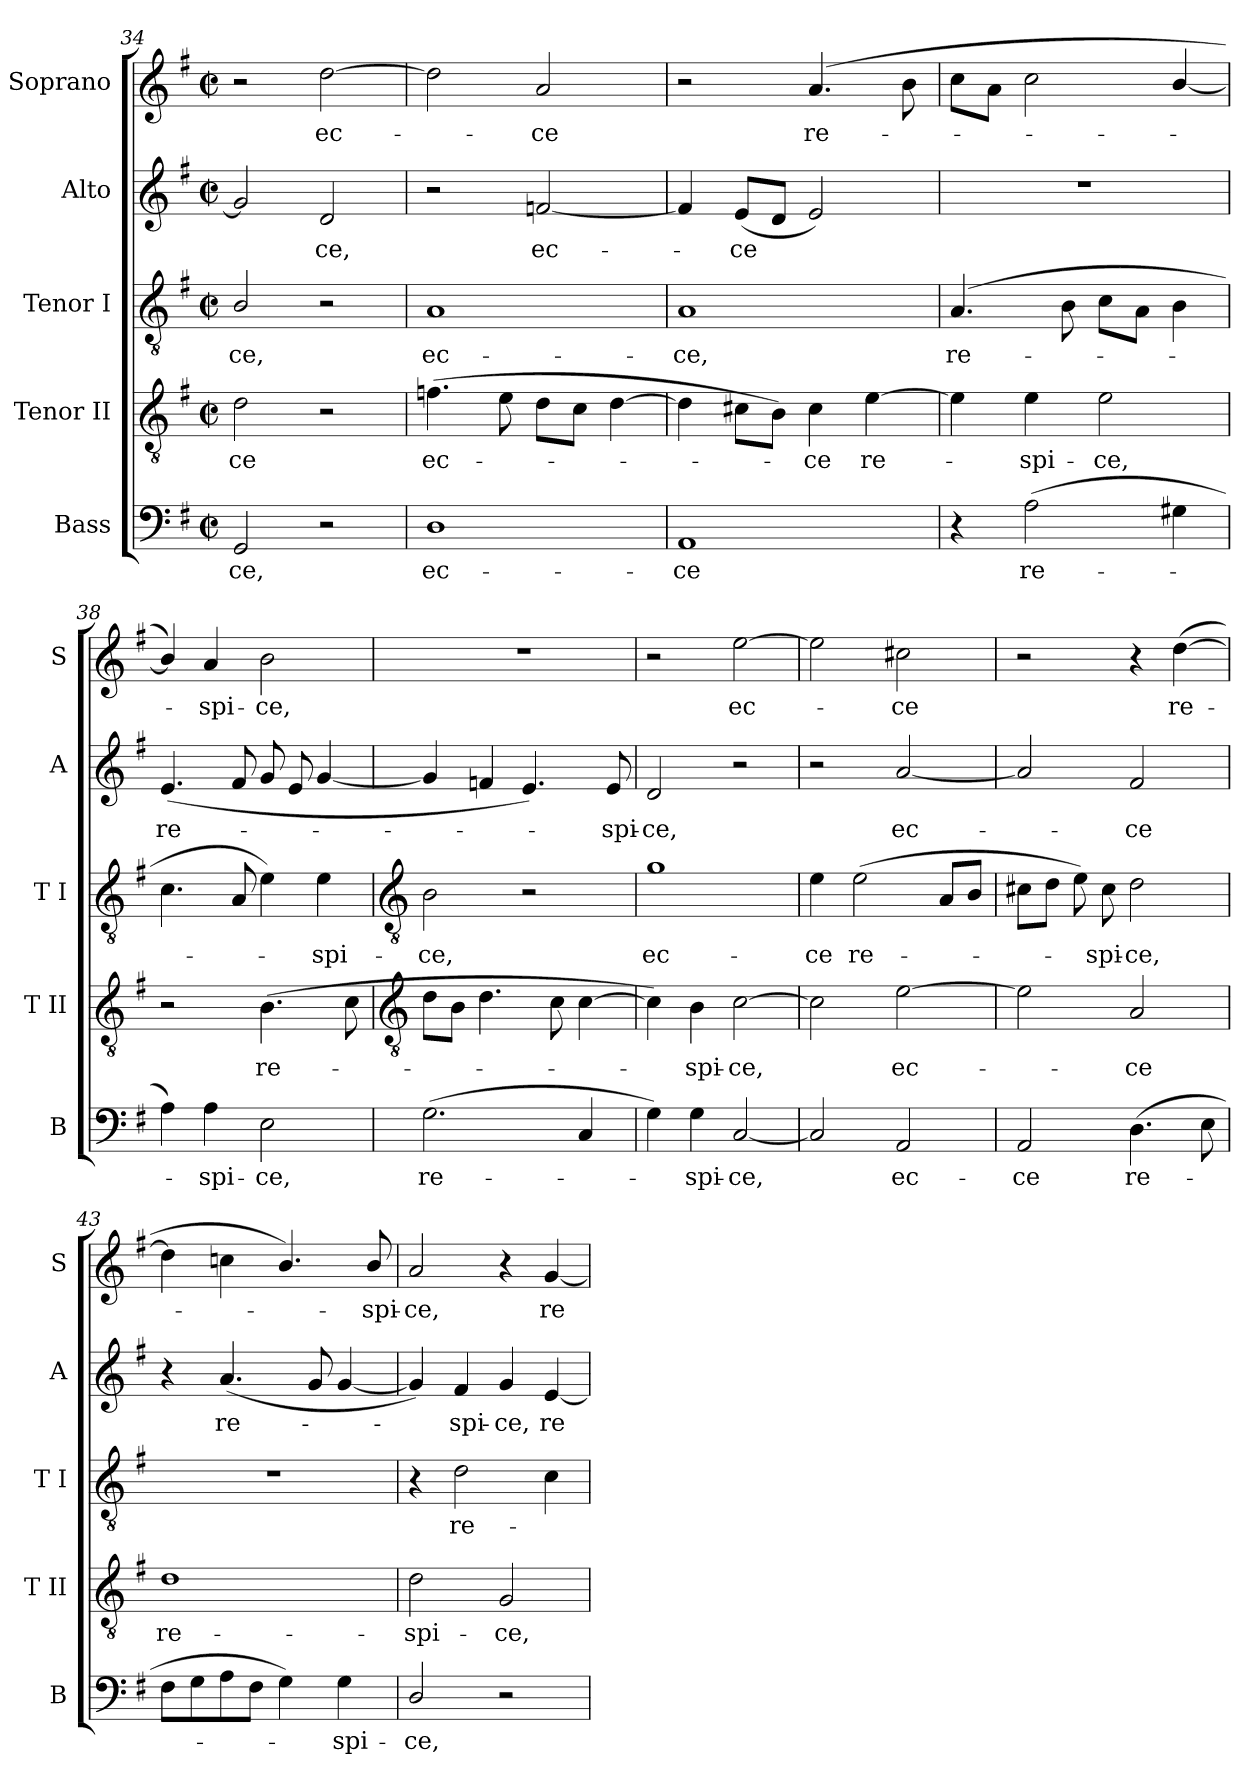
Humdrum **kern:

**kern	**text	**kern	**text	**kern	**text	**kern	**text	**kern	**text
*part5	*part5	*part4	*part4	*part3	*part3	*part2	*part2	*part1	*part1
*staff5	*staff5	*staff4	*staff4	*staff3	*staff3	*staff2	*staff2	*staff1	*staff1
*I"Bass	*	*I"Tenor II	*	*I"Tenor I	*	*I"Alto	*	*I"Soprano	*
*I'B	*	*I'T II	*	*I'T I	*	*I'A	*	*I'S	*
*clefF4	*	*clefGv2	*	*clefGv2	*	*clefG2	*	*clefG2	*
*k[f#]	*	*k[f#]	*	*k[f#]	*	*k[f#]	*	*k[f#]	*
*G:	*	*G:	*	*G:	*	*G:	*	*G:	*
*M2/2	*	*M2/2	*	*M2/2	*	*M2/2	*	*M2/2	*
*met(c|)	*	*met(c|)	*	*met(c|)	*	*met(c|)	*	*met(c|)	*
=34	=34	=34	=34	=34	=34	=34	=34	=34	=34
!	!LO:LY:b	!	!LO:LY:b	!	!LO:LY:b	!	!	!	!
2GG	-ce,	2d	-ce	2B/	-ce,	2g]	.	2r	.
!	!	!	!	!	!	!	!LO:LY:b	!	!LO:LY:b
2r	.	2r	.	2r	.	2d	ce,	[2dd	ec-
=35	=35	=35	=35	=35	=35	=35	=35	=35	=35
!	!LO:LY:b	!	!LO:LY:b	!	!LO:LY:b	!	!	!	!
1D	ec-	(>4.fn	ec-	1A	ec-	2r	.	2dd]	.
.	.	8e	.	.	.	.	.	.	.
!	!	!	!	!	!	!	!LO:LY:b	!	!LO:LY:b
.	.	8dL	.	.	.	[2fn	ec-	2a	ce
.	.	8cJ	.	.	.	.	.	.	.
.	.	[4d	.	.	.	.	.	.	.
=36	=36	=36	=36	=36	=36	=36	=36	=36	=36
!	!LO:LY:b	!	!	!	!LO:LY:b	!	!	!	!
1AA	-ce	4d]	.	1A	-ce,	4f]	.	2r	.
!	!	!	!	!	!	!	!LO:LY:b	!	!
.	.	8c#XL	.	.	.	(<8eL	ce	.	.
.	.	8BJ)	.	.	.	8dJ	.	.	.
!	!	!	!LO:LY:b	!	!	!	!	!	!LO:LY:b
.	.	4c#	ce	.	.	2e)	.	(<4.a	re-
!	!	!	!LO:LY:b	!	!	!	!	!	!
.	.	[4e	re-	.	.	.	.	.	.
.	.	.	.	.	.	.	.	8b	.
=37	=37	=37	=37	=37	=37	=37	=37	=37	=37
!	!	!	!	!	!LO:LY:b	!	!	!	!
4r	.	4e]	.	(>4.A	re-	1r	.	8ccL	.
.	.	.	.	.	.	.	.	8aJ	.
!	!LO:LY:b	!	!LO:LY:b	!	!	!	!	!	!
(>2A	re-	4e	spi-	.	.	.	.	2cc	.
.	.	.	.	8B	.	.	.	.	.
!	!	!	!LO:LY:b	!	!	!	!	!	!
.	.	2e	-ce,	8cL	.	.	.	.	.
.	.	.	.	8AJ	.	.	.	.	.
4G#X	.	.	.	4B	.	.	.	[4b/	.
=38	=38	=38	=38	=38	=38	=38	=38	=38	=38
!	!	!	!	!	!	!	!LO:LY:b	!	!
4A)	.	2r	.	4.c	.	(<4.e	re-	4b/])	.
!	!LO:LY:b	!	!	!	!	!	!	!	!LO:LY:b
4A	spi-	.	.	.	.	.	.	4a	spi-
.	.	.	.	8A	.	8f#	.	.	.
!	!LO:LY:b	!	!LO:LY:b	!	!	!	!	!	!LO:LY:b
2E	-ce,	(>4.B	re-	4e)	.	8g	.	2b	-ce,
.	.	.	.	.	.	8e	.	.	.
!	!	!	!	!	!LO:LY:b	!	!	!	!
.	.	.	.	4e	spi-	[4g	.	.	.
.	.	8c	.	.	.	.	.	.	.
!!LO:LB:g=z
=39	=39	=39	=39	=39	=39	=39	=39	=39	=39
*	*	*clefGv2	*	*clefGv2	*	*	*	*	*
!	!LO:LY:b	!	!	!	!LO:LY:b	!	!	!	!
(>2.G	re-	8dL	.	2B	-ce,	4g]	.	1r	.
.	.	8BJ	.	.	.	.	.	.	.
.	.	4.d	.	.	.	4fn	.	.	.
.	.	.	.	2r	.	4.e)	.	.	.
.	.	8c	.	.	.	.	.	.	.
4C	.	[4c	.	.	.	.	.	.	.
!	!	!	!	!	!	!	!LO:LY:b	!	!
.	.	.	.	.	.	8e	spi-	.	.
=40	=40	=40	=40	=40	=40	=40	=40	=40	=40
!	!	!	!	!	!LO:LY:b	!	!LO:LY:b	!	!
4G)	.	4c])	.	1g	ec-	2d	-ce,	2r	.
!	!LO:LY:b	!	!LO:LY:b	!	!	!	!	!	!
4G	spi-	4B	spi-	.	.	.	.	.	.
!	!LO:LY:b	!	!LO:LY:b	!	!	!	!	!	!LO:LY:b
[2C	-ce,	[2c	-ce,	.	.	2r	.	[2ee	ec-
=41	=41	=41	=41	=41	=41	=41	=41	=41	=41
!	!	!	!	!	!LO:LY:b	!	!	!	!
2C]	.	2c]	.	4e	-ce	2r	.	2ee]	.
!	!	!	!	!	!LO:LY:b	!	!	!	!
.	.	.	.	(>2e	re-	.	.	.	.
!	!LO:LY:b	!	!LO:LY:b	!	!	!	!LO:LY:b	!	!LO:LY:b
2AA	ec-	[2e	ec-	.	.	[2a	ec-	2cc#X	ce
.	.	.	.	8AL	.	.	.	.	.
.	.	.	.	8BJ	.	.	.	.	.
=42	=42	=42	=42	=42	=42	=42	=42	=42	=42
!	!LO:LY:b	!	!	!	!	!	!	!	!
2AA	-ce	2e]	.	8c#XL	.	2a]	.	2r	.
.	.	.	.	8dJ	.	.	.	.	.
.	.	.	.	8e)	.	.	.	.	.
!	!	!	!	!	!LO:LY:b	!	!	!	!
.	.	.	.	8c#	spi-	.	.	.	.
!	!LO:LY:b	!	!LO:LY:b	!	!LO:LY:b	!	!LO:LY:b	!	!
(>4.D	re-	2A	ce	2d	-ce,	2f#	ce	4r	.
!	!	!	!	!	!	!	!	!	!LO:LY:b
.	.	.	.	.	.	.	.	(>[4dd	re-
8E	.	.	.	.	.	.	.	.	.
=43	=43	=43	=43	=43	=43	=43	=43	=43	=43
!	!	!	!LO:LY:b	!	!	!	!	!	!
8F#L	.	1d	re-	1r	.	4r	.	4dd]	.
8G	.	.	.	.	.	.	.	.	.
!	!	!	!	!	!	!	!LO:LY:b	!	!
8A	.	.	.	.	.	(<4.a	re-	4ccn	.
8F#J	.	.	.	.	.	.	.	.	.
4G)	.	.	.	.	.	.	.	4.b/)	.
.	.	.	.	.	.	8g	.	.	.
!	!LO:LY:b	!	!	!	!	!	!	!	!
4G	spi-	.	.	.	.	[4g	.	.	.
!	!	!	!	!	!	!	!	!	!LO:LY:b
.	.	.	.	.	.	.	.	8b/	spi-
=44	=44	=44	=44	=44	=44	=44	=44	=44	=44
!	!LO:LY:b	!	!LO:LY:b	!	!	!	!	!	!LO:LY:b
2D/	-ce,	2d	-spi-	4r	.	4g])	.	2a	-ce,
!	!	!	!	!	!LO:LY:b	!	!LO:LY:b	!	!
.	.	.	.	2d	re-	4f#	spi-	.	.
!	!	!	!LO:LY:b	!	!	!	!LO:LY:b	!	!
2r	.	2G	-ce,	.	.	4g	-ce,	4r	.
!	!	!	!	!	!	!	!LO:LY:b	!	!LO:LY:b
.	.	.	.	4c	.	[4e	re-	[4g	re-
=	=	=	=	=	=	=	=	=	=
*-	*-	*-	*-	*-	*-	*-	*-	*-	*-
